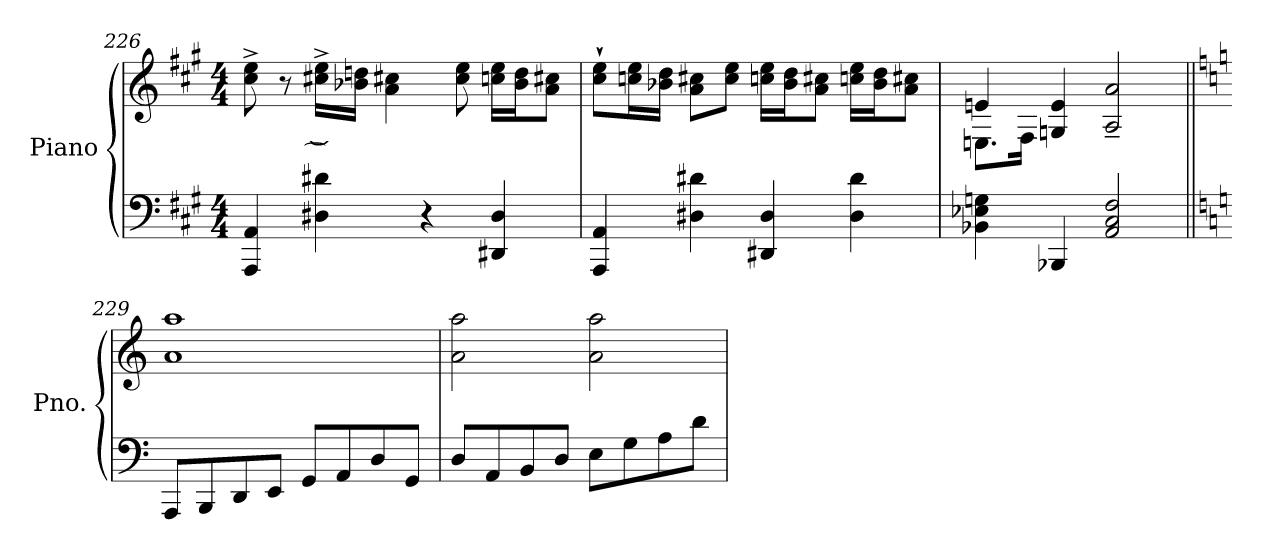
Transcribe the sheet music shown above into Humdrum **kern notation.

**kern	**kern	**dynam
*part1	*part1	*part1
*staff2	*staff1	*staff1/2
*I"Piano	*	*
*I'Pno.	*	*
*clefF4	*clefG2	*
*k[f#c#g#]	*k[f#c#g#]	*
*M4/4	*M4/4	*
=226	=226	=226
4AAA/ 4AA/	8cc#\^ 8ee\^	.
.	8r	.
!LO:TX:a:t=͡	!	!
!LO:TX:a:t=͜	!	!
4D#X\ 4d#X\	16cc#X\^ 16ee\^LL	.
.	16b-X\ 16ddn\JJ	.
.	4a\ 4cc#X\	.
4r	.	.
.	8cc#\ 8ee\	.
4DD#X/ 4D#/	16ccn\ 16ee\LL	.
.	16b-\ 16dd\J	.
.	8a\ 8cc#X\J	.
=227	=227	=227
4AAA/ 4AA/	8cc#\` 8ee\`L	.
.	16ccn\ 16ee\L	.
.	16b-X\ 16dd\JJ	.
4D#X\ 4d#X\	8a\ 8cc#X\L	.
.	8cc#\ 8ee\J	.
4DD#X/ 4D#/	16ccn\ 16ee\LL	.
.	16b-\ 16dd\J	.
.	8a\ 8cc#X\J	.
4D#\ 4d#\	16ccn\ 16ee\LL	.
.	16b-\ 16dd\J	.
.	8a\ 8cc#X\J	.
=228	=228	=228
*	*^	*
4BB-X\ 4E-X\ 4Gn\	4en/	8.En\L	.
.	.	16F#\Jk	.
4BBB-X/	4Gn/ 4e/	2.ryy	.
2AA/ 2C#/ 2F#/	2A/~ 2a/~	.	.
*	*v	*v	*
=229||	=229||	=229||
*k[]	*k[]	*
!	!	!LO:DY:a=2
!	!	!LO:DY:n=1:a
8AAA/L	1a 1aa	mf f
8BBB/	.	.
8DD/	.	.
8EE/J	.	.
8GG/L	.	.
8AA/	.	.
8D/	.	.
8GG/J	.	.
=230	=230	=230
8D/L	2a\ 2aa\	.
8AA/	.	.
8BB/	.	.
8D/J	.	.
8E\L	2a\ 2aa\	.
8G\	.	.
8A\	.	.
8d\J	.	.
=	=	=
*-	*-	*-
